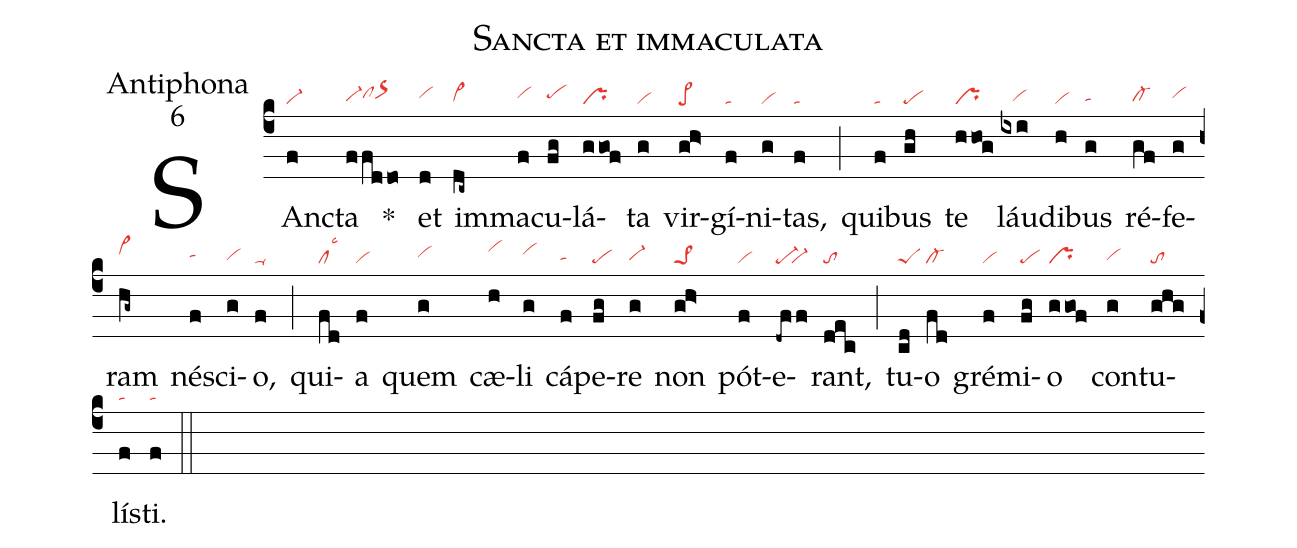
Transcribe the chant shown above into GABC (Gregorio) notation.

name:Sancta et immaculata;
office-part:Antiphona;
mode:6;
nabc-lines:1;
%%
(c4)
SAnc(f|vi-)ta(ffddo|vi-hgclhhor>hh) *()
et(d|vihh) im(dc~|vi>hg)ma(f|vihh)cu(fg|pehh)lá(ggof|pr)ta(g|vi) vir(g!h>|pe>)gí(f|ta)ni(g|vi)tas,(f|ta) (;)
qui(f|ta)bus(gh|pe) te(hhog|pr) láu(ixi|///vihg)di(h|vi)bus(g|tahg) ré(gf|cl-hg)fe(g|vihh)ram(hg~|vi>hi) né(f|tahh)sci(g|vihg)o,(f|ta-) (;)
qui(fd|cllsc3)a(f|vi) quem(g|vihh) cæ(h|vihj)li(g|vihi) cá(f|tahg)pe(fg|pe)re(g|vi-hg) non(g!h>|pe>1) pót(f|vi)e(-dff|pe-``vi-)rant,(dec|to) (;)
tu(cd|peS)o(fd|cl-) gré(f|vi)mi(fg|pe)o(ggof|pr) con(g|vihg)tu(ghg|to)lís(f|ta)ti.(f|ta) (::)
